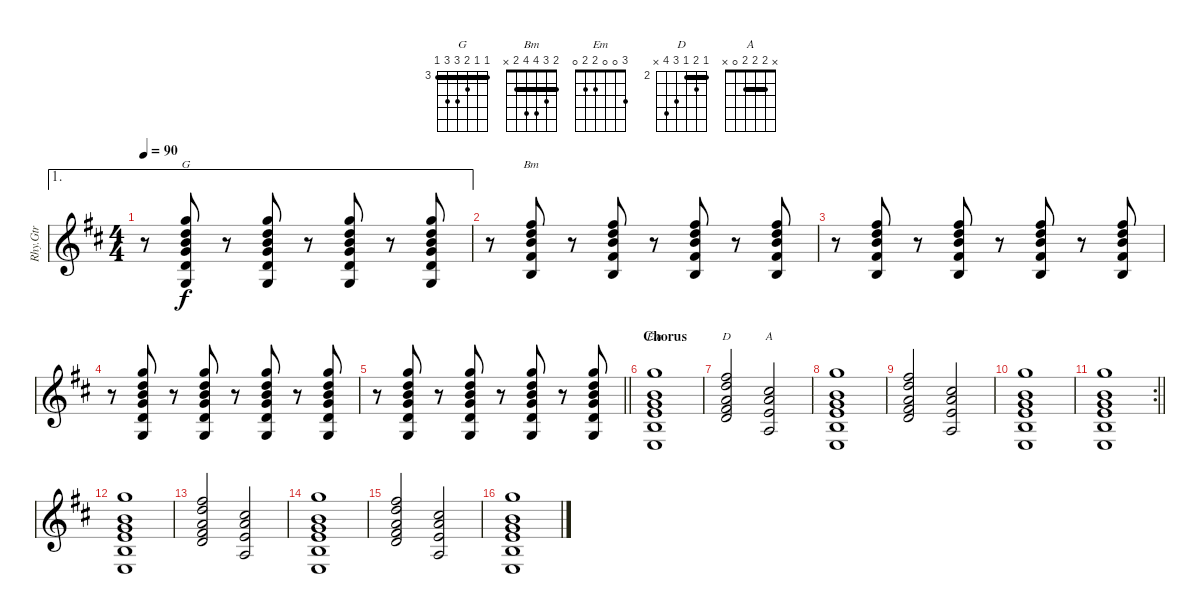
\track ("Rhy.Gtr" "Rhy.Gtr") {instrument overdrivenguitar}
\staff {score}
\tuning (E4 B3 G3 D3 A2 E2) {hide}
\chord ("G" 3 3 4 5 5 3) {firstfret 3 barre 3}
\chord ("Bm" 2 3 4 4 2 x) {barre 2}
\chord ("Em" 3 0 0 2 2 0)
\chord ("D" 2 3 2 4 5 x) {firstfret 2 barre 2}
\chord ("A" x 2 2 2 0 x) {barre 2}
\ae 1
\ts (4 4)
\tempo 90
\clef g2
\ks bminor
r.8{dy f} (3.1 3.2 4.3 5.4 5.5 3.6).8{ch "G"} r.8 (3.1 3.2 4.3 5.4 5.5 3.6).8 r.8 (3.1 3.2 4.3 5.4 5.5 3.6).8 r.8 (3.1 3.2 4.3 5.4 5.5 3.6).8 |
r.8 (2.1 3.2 4.3 4.4 2.5).8{ch "Bm"} r.8 (2.1 3.2 4.3 4.4 2.5).8 r.8 (2.1 3.2 4.3 4.4 2.5).8 r.8 (2.1 3.2 4.3 4.4 2.5).8 |
r.8 (2.1 3.2 4.3 4.4 2.5).8 r.8 (2.1 3.2 4.3 4.4 2.5).8 r.8 (2.1 3.2 4.3 4.4 2.5).8 r.8 (2.1 3.2 4.3 4.4 2.5).8 |
r.8 (3.1 3.2 4.3 5.4 5.5 3.6).8 r.8 (3.1 3.2 4.3 5.4 5.5 3.6).8 r.8 (3.1 3.2 4.3 5.4 5.5 3.6).8 r.8 (3.1 3.2 4.3 5.4 5.5 3.6).8 |
\barLineRight lightlight
r.8 (3.1 3.2 4.3 5.4 5.5 3.6).8 r.8 (3.1 3.2 4.3 5.4 5.5 3.6).8 r.8 (3.1 3.2 4.3 5.4 5.5 3.6).8 r.8 (3.1 3.2 4.3 5.4 5.5 3.6).8 |
\section ("" "Chorus")
(3.1 0.2 0.3 2.4 2.5 0.6).1{bd 240 ch "Em"} |
(2.1 3.2 2.3 4.4 5.5).2{bd 240 ch "D"} (2.2 2.3 2.4 0.5).2{bd 240 ch "A"} |
(3.1 0.2 0.3 2.4 2.5 0.6).1{bd 240} |
(2.1 3.2 2.3 4.4 5.5).2{bd 240} (2.2 2.3 2.4 0.5).2{bd 240} |
(3.1 0.2 0.3 2.4 2.5 0.6).1{bd 240} |
\rc 2
\barLineRight lightlight
(3.1 0.2 0.3 2.4 2.5 0.6).1{bd 240} |
(3.1 0.2 0.3 2.4 2.5 0.6).1{bd 240} |
(2.1 3.2 2.3 4.4 5.5).2{bd 240} (2.2 2.3 2.4 0.5).2{bd 240} |
(3.1 0.2 0.3 2.4 2.5 0.6).1{bd 240} |
(2.1 3.2 2.3 4.4 5.5).2{bd 240} (2.2 2.3 2.4 0.5).2{bd 240} |
(3.1 0.2 0.3 2.4 2.5 0.6).1{bd 240}
